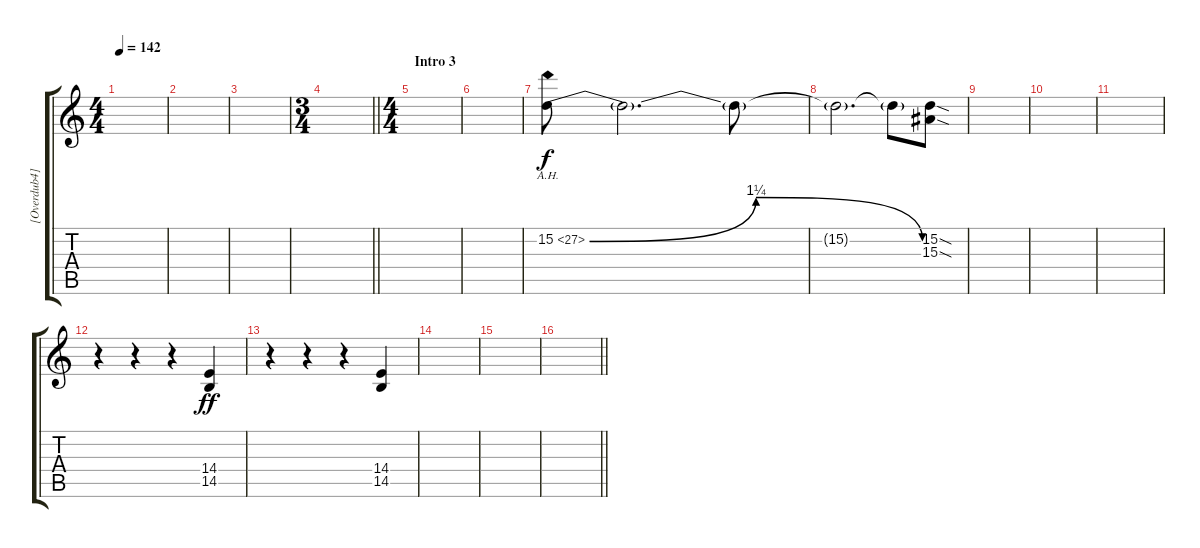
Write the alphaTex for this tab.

\track ("[Overdub4]" "[Overdub4]") {instrument violin}
\staff {score tabs}
\tuning (E4 B3 G3 D3 A2 E2) {hide}
\ts (4 4)
\tempo 142
\clef g2
\ks c
|
|
|
\ts (3 4)
\barLineRight lightlight
|
\ts (4 4)
\section ("" "Intro 3")
|
|
15.2{be (bendrelease 0 0 5 5 35 5 60 0) ah 12}.8{dy f volume 14 balance 1 instrument distortionguitar} 15.2{t}.2{d} 15.2{t}.8 |
15.2{t}.2{d} 15.2{t}.8 (15.2{sod} 15.3{sod}).8 |
|
|
|
r.4 r.4 r.4 (14.4 14.5).4{dy ff volume 16 balance 8 instrument guitarfretnoise} |
r.4 r.4 r.4 (14.4 14.5).4{instrument guitarfretnoise} |
|
|
\barLineRight lightlight
